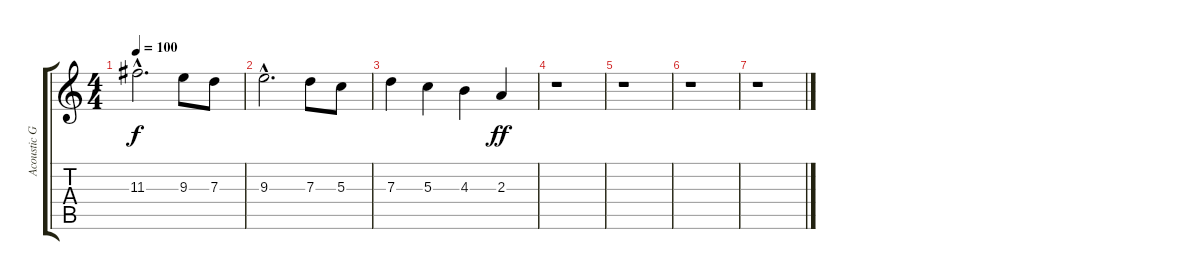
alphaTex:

\track ("Acoustic Guitar 1" "Acoustic G") {instrument acousticguitarsteel}
\staff {score tabs}
\tuning (E4 B3 G3 D3 A2 E2) {hide}
\ts (4 4)
\tempo 100
\clef g2
\ks c
11.3{hac}.2{d dy f} 9.3.8 7.3.8 |
9.3{hac}.2{d} 7.3.8 5.3.8 |
7.3.4 5.3.4 4.3.4 2.3.4{dy ff} |
r.1 |
r.1 |
r.1 |
r.1
